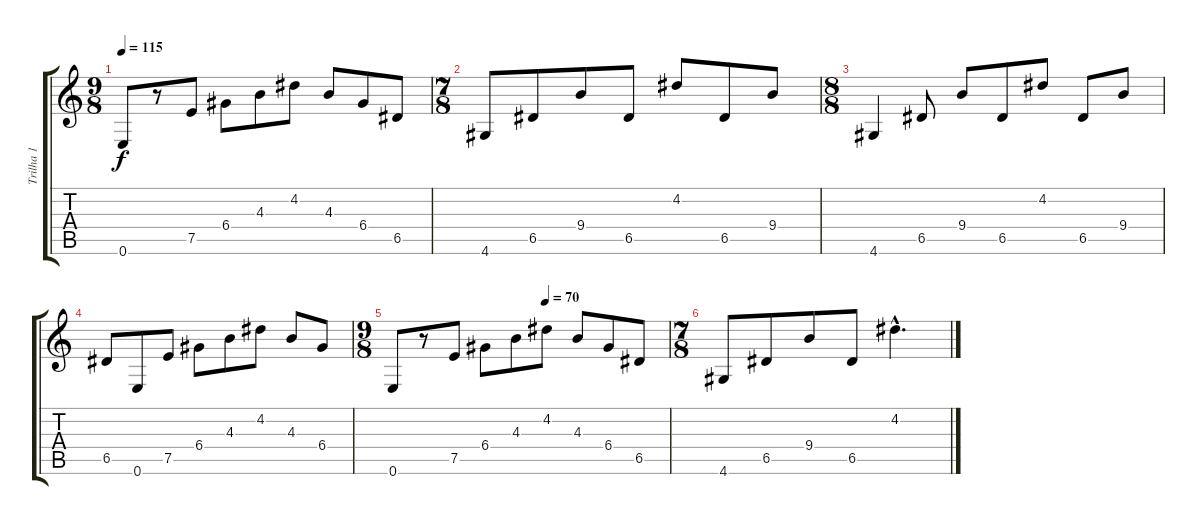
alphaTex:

\track ("Trilha 1" "Trilha 1") {instrument acousticguitarnylon}
\staff {score tabs}
\tuning (E4 B3 G3 D3 A2 E2) {hide}
\ts (9 8)
\tempo 115
\clef g2
\ks c
0.6.8{dy f} r.8 7.5.8 6.4.8 4.3.8 4.2.8 4.3.8 6.4.8 6.5.8 |
\ts (7 8)
4.6.8 6.5.8 9.4.8 6.5.8 4.2.8 6.5.8 9.4.8 |
\ts (8 8)
4.6.4 6.5.8 9.4.8 6.5.8 4.2.8 6.5.8 9.4.8 |
6.5.8 0.6.8 7.5.8 6.4.8 4.3.8 4.2.8 4.3.8 6.4.8 |
\ts (9 8)
\tempo (70 0.5555555555555556)
0.6.8 r.8 7.5.8 6.4.8 4.3.8 4.2.8 4.3.8 6.4.8 6.5.8 |
\ts (7 8)
4.6.8 6.5.8 9.4.8 6.5.8 4.2{hac}.4{d}
